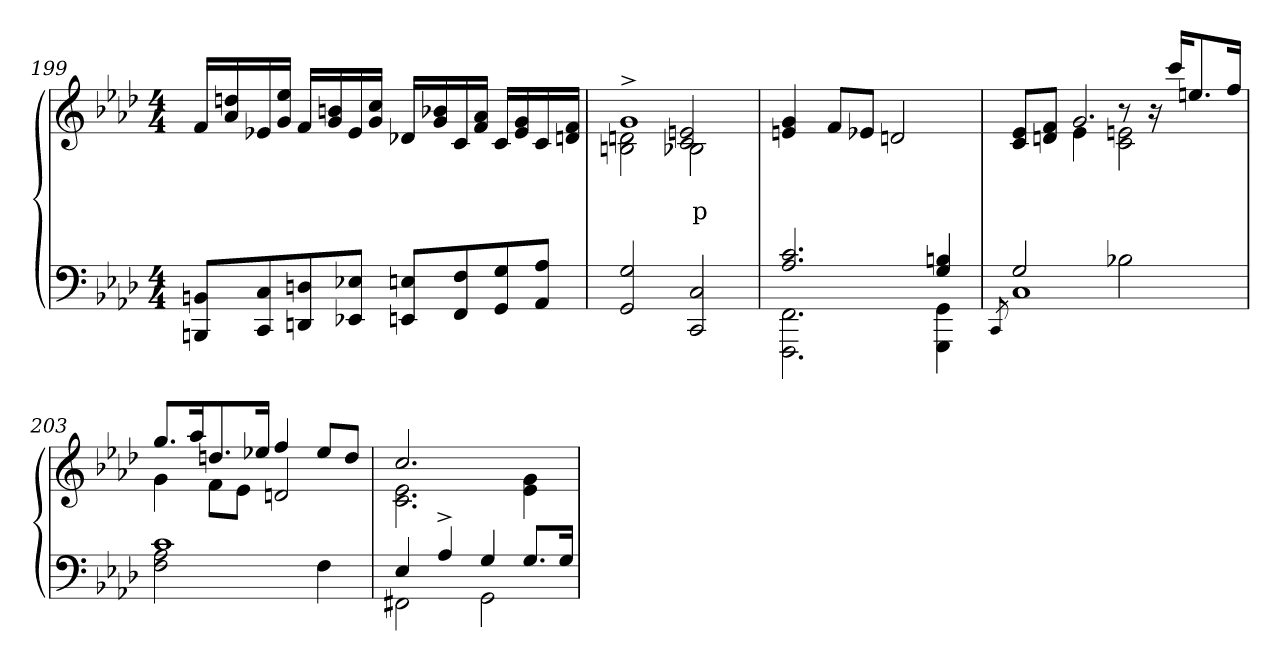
**kern	**kern	**text	**text
*part2	*part1	*part1	*part1
*staff2	*staff1	*staff1	*staff1
*clefF4	*clefG2	*	*
*k[b-e-a-d-]	*k[b-e-a-d-]	*	*
*M4/4	*M4/4	*	*
=199	=199	=199	=199
8BBn 8BBBnL	16fLL	.	.
.	16ddn 16a-	.	.
8C 8CC	16e-X	.	.
.	16ee- 16gJJ	.	.
8Dn 8DDn	16fLL	.	.
.	16bn 16g	.	.
8E-X 8EE-XJ	16e-	.	.
.	16cc 16gJJ	.	.
8En 8EEnL	16d-XLL	.	.
.	16b-X 16g	.	.
8F 8FF	16c	.	.
.	16a- 16fJJ	.	.
8G 8GG	16cLL	.	.
.	16g 16e-	.	.
8A- 8AA-J	16c	.	.
.	16f 16dnJJ	.	.
=200	=200	=200	=200
*	*^	*	*
*	*	*^	*	*
2G 2GG	1g^>	2dn 2Bn	2ryy	.	.
2C 2CC	.	2B-X	2en/ 2c/	.	p
*	*v	*v	*v	*	*
=201	=201	=201	=201
*^	*	*	*
2.c 2.A-	2.FF 2.FFF	4g 4en	.	.
.	.	8fL	.	.
.	.	8e-XJ	.	.
.	.	2dn	.	.
4Bn 4G	4GG 4GGG	.	.	.
=202	=202	=202	=202	=202
8qCC/	.	.	.	.
*	*	*^	*	*
*	*	*	*^	*	*
2G	1C	8e- 8cL	4ryy	2ryy	.	.
.	.	8f 8dnJ	.	.	.	.
.	.	2.g	4e-	.	.	.
2B-X\	.	.	2en 2c	8r	.	.
.	.	.	.	16r	.	.
.	.	.	.	16cccKL	.	.
.	.	.	.	8.een	.	.
.	.	.	.	16ffJk	.	.
*	*	*	*v	*v	*	*
=203	=203	=203	=203	=203	=203
1c	2A- 2F	8.ggL	4g	.	.
.	.	16aa-	.	.	.
.	.	8.ddn	8fL	.	.
.	.	.	8e-J	.	.
.	.	16ee-XJk	.	.	.
.	4ryy	4ff	2dn/	.	.
.	4F	8ee-L	.	.	.
.	.	8ddJ	.	.	.
=204	=204	=204	=204	=204	=204
4E-	2FF#X	2.cc	2.e- 2.c	.	.
4A-^>	.	.	.	.	.
4G	2GG	.	.	.	.
8.GL	.	4ryy	4g\ 4e-\	.	.
16GJk	.	.	.	.	.
*v	*v	*	*	*	*
*	*v	*v	*	*
=	=	=	=
*-	*-	*-	*-
